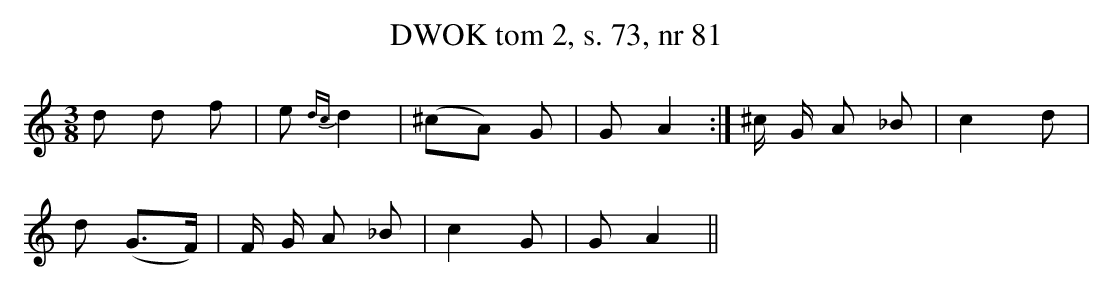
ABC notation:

X:1
T: DWOK tom 2, s. 73, nr 81
L: 1/16
M: 3/8
K: C
d2 d2 f2 |\
e2{dc}d4 |\
(^c2A2) G2 |\
G2 A4 :|\
 ^c G A2 _B2  |\
c4 d2 |
d2 (G3F) |\
F G A2 _B2  |\
c4 G2 |\
G2 A4 ||
